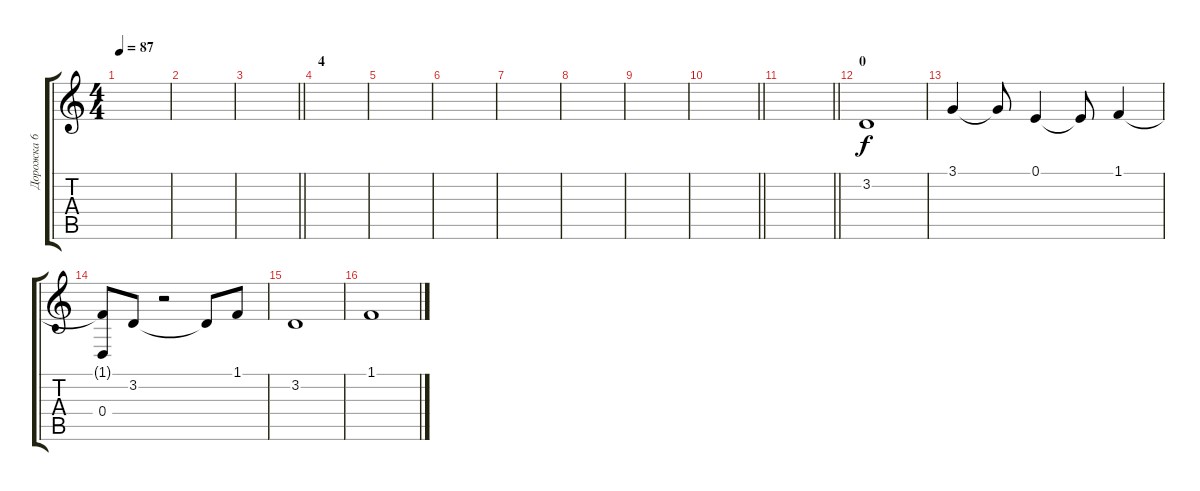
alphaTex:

\track ("Дорожка 6" "Дорожка 6") {instrument voiceoohs}
\staff {score tabs}
\tuning (E4 B3 G3 D3 A2 E2) {hide}
\ts (4 4)
\tempo 87
\clef g2
\ks c
|
|
\barLineRight lightlight
|
\section ("" "4")
|
|
|
|
|
|
\barLineRight lightlight
|
\section ("" "")
\barLineRight lightlight
|
\section ("" "0")
3.2.1 |
3.1.4 3.1{t}.8 0.1.4 0.1{t}.8 1.1.4 |
(1.1{t} 0.4).8 3.2.8 r.2 3.2{t}.8 1.1.8 |
3.2.1 |
1.1.1
